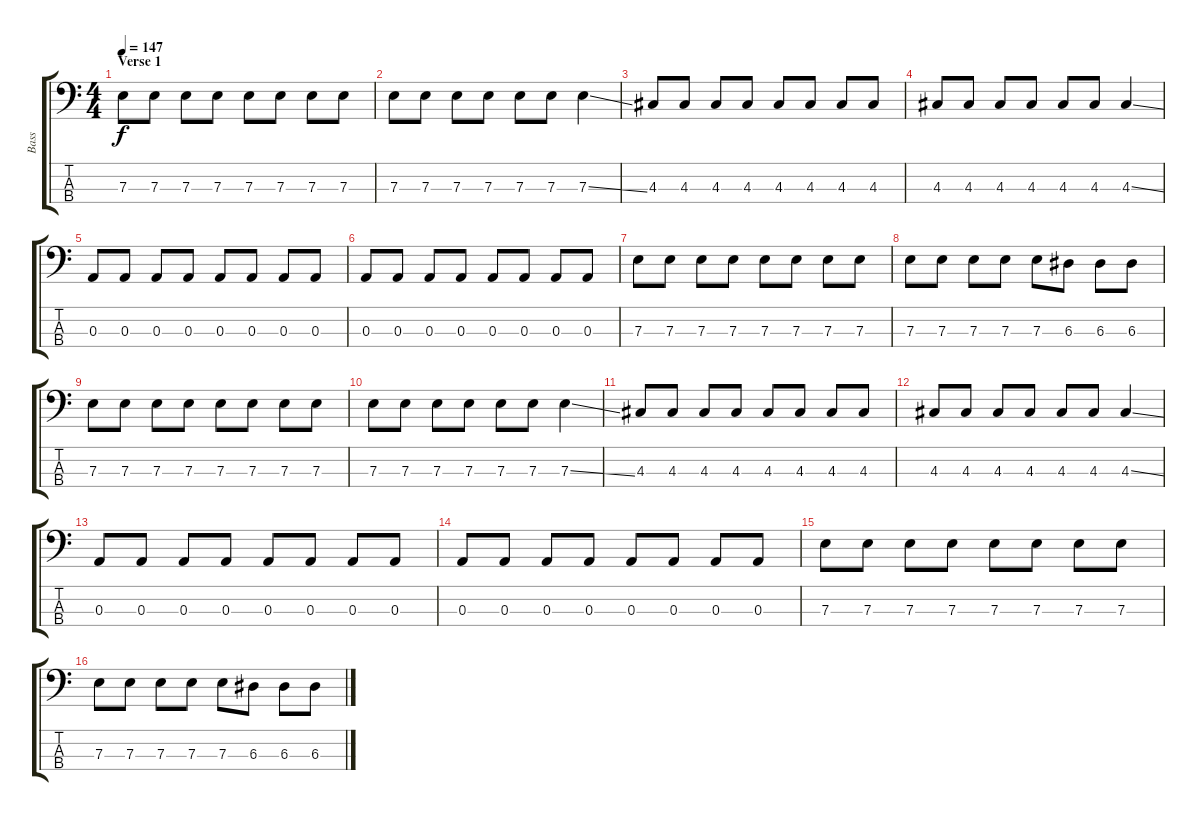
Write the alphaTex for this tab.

\track ("Bass" "Bass") {instrument electricbassfinger}
\staff {score tabs}
\tuning (G2 D2 A1 E1) {hide}
\ts (4 4)
\section ("" "Verse 1")
\tempo 147
\clef f4
\ks c
7.3.8{dy f} 7.3.8 7.3.8 7.3.8 7.3.8 7.3.8 7.3.8 7.3.8 |
7.3.8 7.3.8 7.3.8 7.3.8 7.3.8 7.3.8 7.3{ss}.4 |
4.3.8 4.3.8 4.3.8 4.3.8 4.3.8 4.3.8 4.3.8 4.3.8 |
4.3.8 4.3.8 4.3.8 4.3.8 4.3.8 4.3.8 4.3{ss}.4 |
0.3.8 0.3.8 0.3.8 0.3.8 0.3.8 0.3.8 0.3.8 0.3.8 |
0.3.8 0.3.8 0.3.8 0.3.8 0.3.8 0.3.8 0.3.8 0.3.8 |
7.3.8 7.3.8 7.3.8 7.3.8 7.3.8 7.3.8 7.3.8 7.3.8 |
7.3.8 7.3.8 7.3.8 7.3.8 7.3.8 6.3.8 6.3.8 6.3.8 |
7.3.8 7.3.8 7.3.8 7.3.8 7.3.8 7.3.8 7.3.8 7.3.8 |
7.3.8 7.3.8 7.3.8 7.3.8 7.3.8 7.3.8 7.3{ss}.4 |
4.3.8 4.3.8 4.3.8 4.3.8 4.3.8 4.3.8 4.3.8 4.3.8 |
4.3.8 4.3.8 4.3.8 4.3.8 4.3.8 4.3.8 4.3{ss}.4 |
0.3.8 0.3.8 0.3.8 0.3.8 0.3.8 0.3.8 0.3.8 0.3.8 |
0.3.8 0.3.8 0.3.8 0.3.8 0.3.8 0.3.8 0.3.8 0.3.8 |
7.3.8 7.3.8 7.3.8 7.3.8 7.3.8 7.3.8 7.3.8 7.3.8 |
7.3.8 7.3.8 7.3.8 7.3.8 7.3.8 6.3.8 6.3.8 6.3.8
